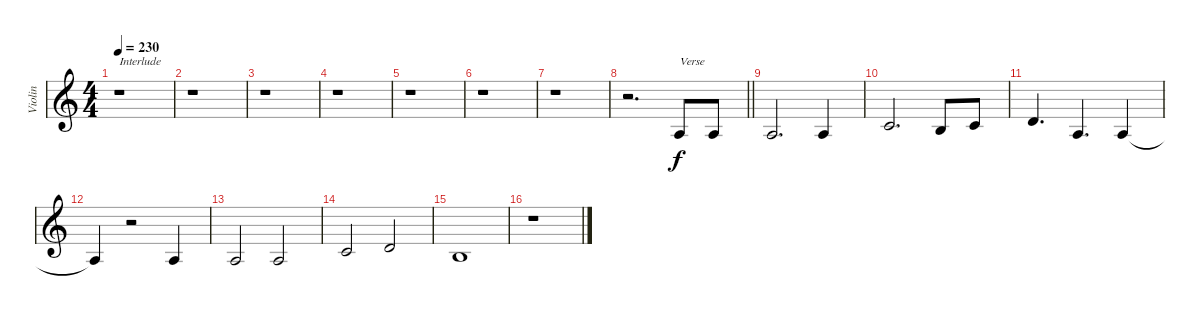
\track ("Violin" "Violin") {instrument violin}
\staff {score}
\tuning (E4 B3 G3 D3 A2 E2) {hide}
\ts (4 4)
\tempo 230
\clef g2
\ks c
r.1{txt "Interlude" dy f} |
r.1 |
r.1 |
r.1 |
r.1 |
r.1 |
r.1 |
\barLineRight lightlight
r.2{d} 2.3.8{txt "Verse"} 2.3.8 |
2.3.2{d} 2.3.4 |
1.2.2{d} 0.2.8 1.2.8 |
3.2.4{d} 2.3.4{d} 2.3.4 |
2.3{t}.4 r.2 2.3.4 |
2.3.2 2.3.2 |
1.2.2 3.2.2 |
0.2.1 |
r.1
